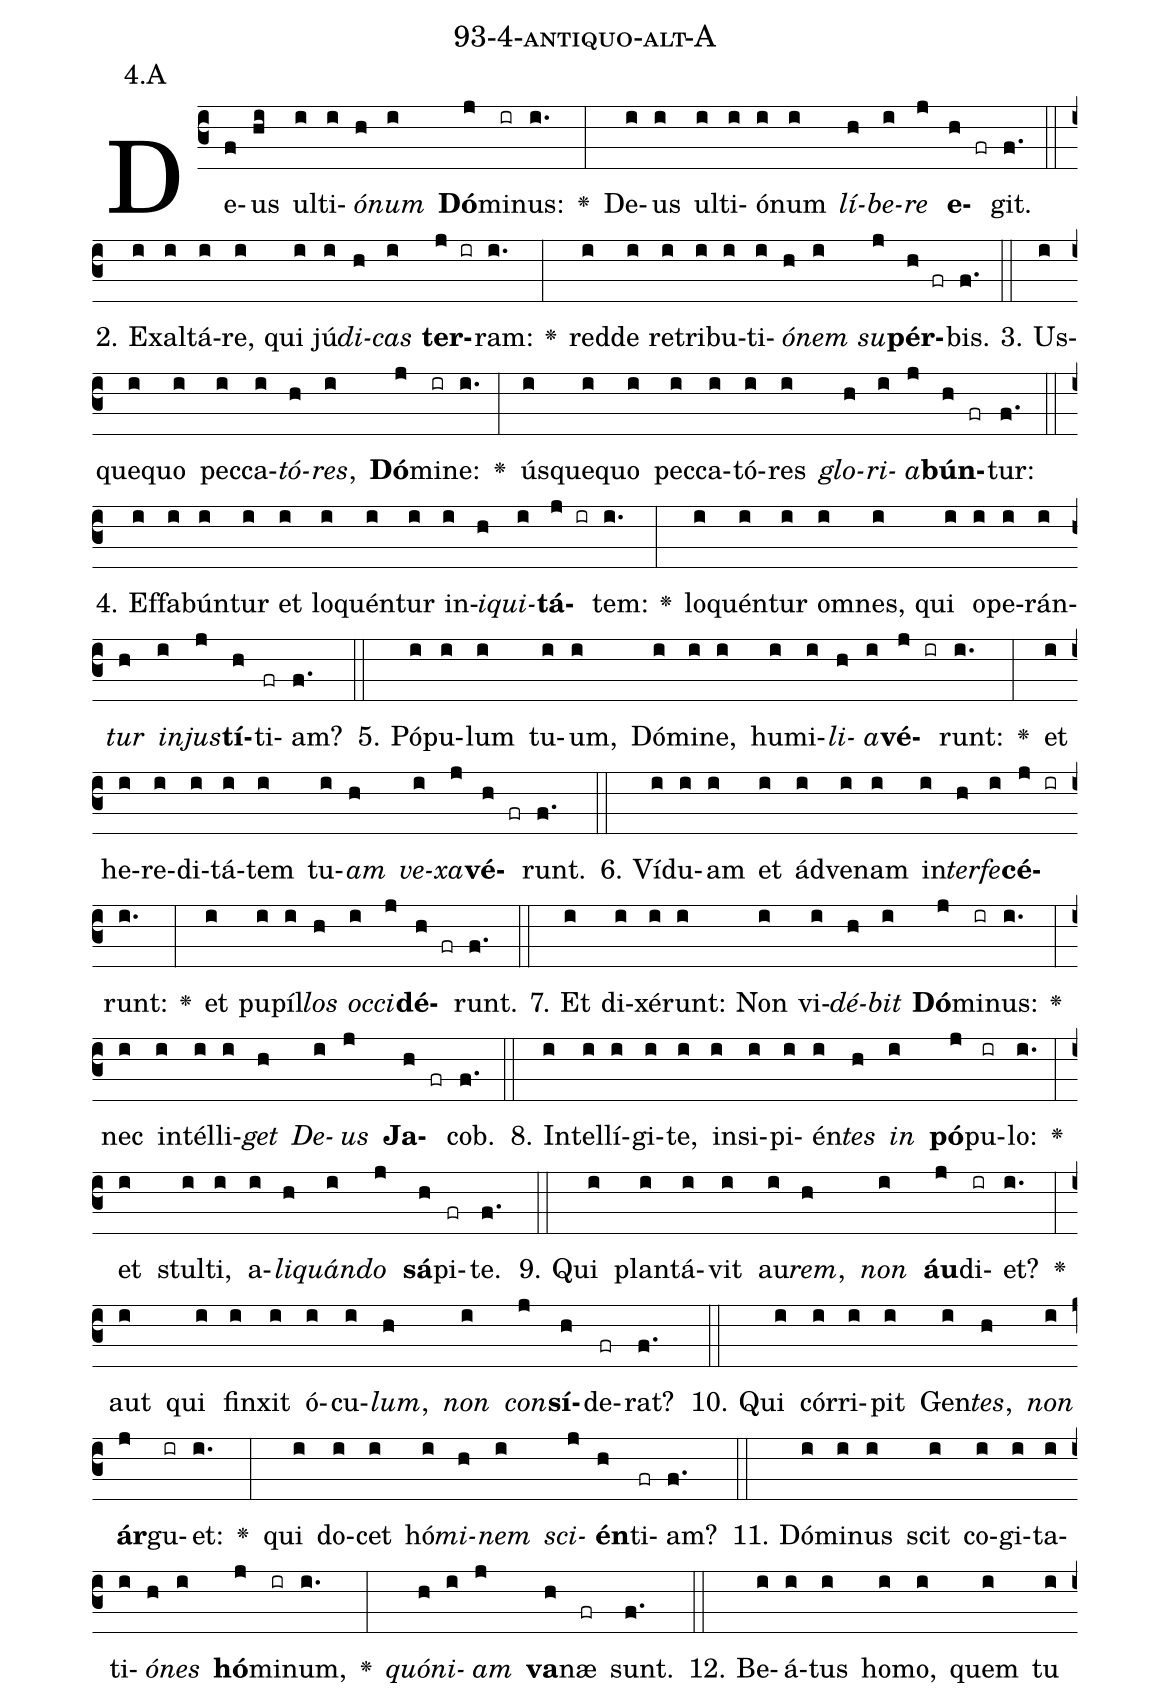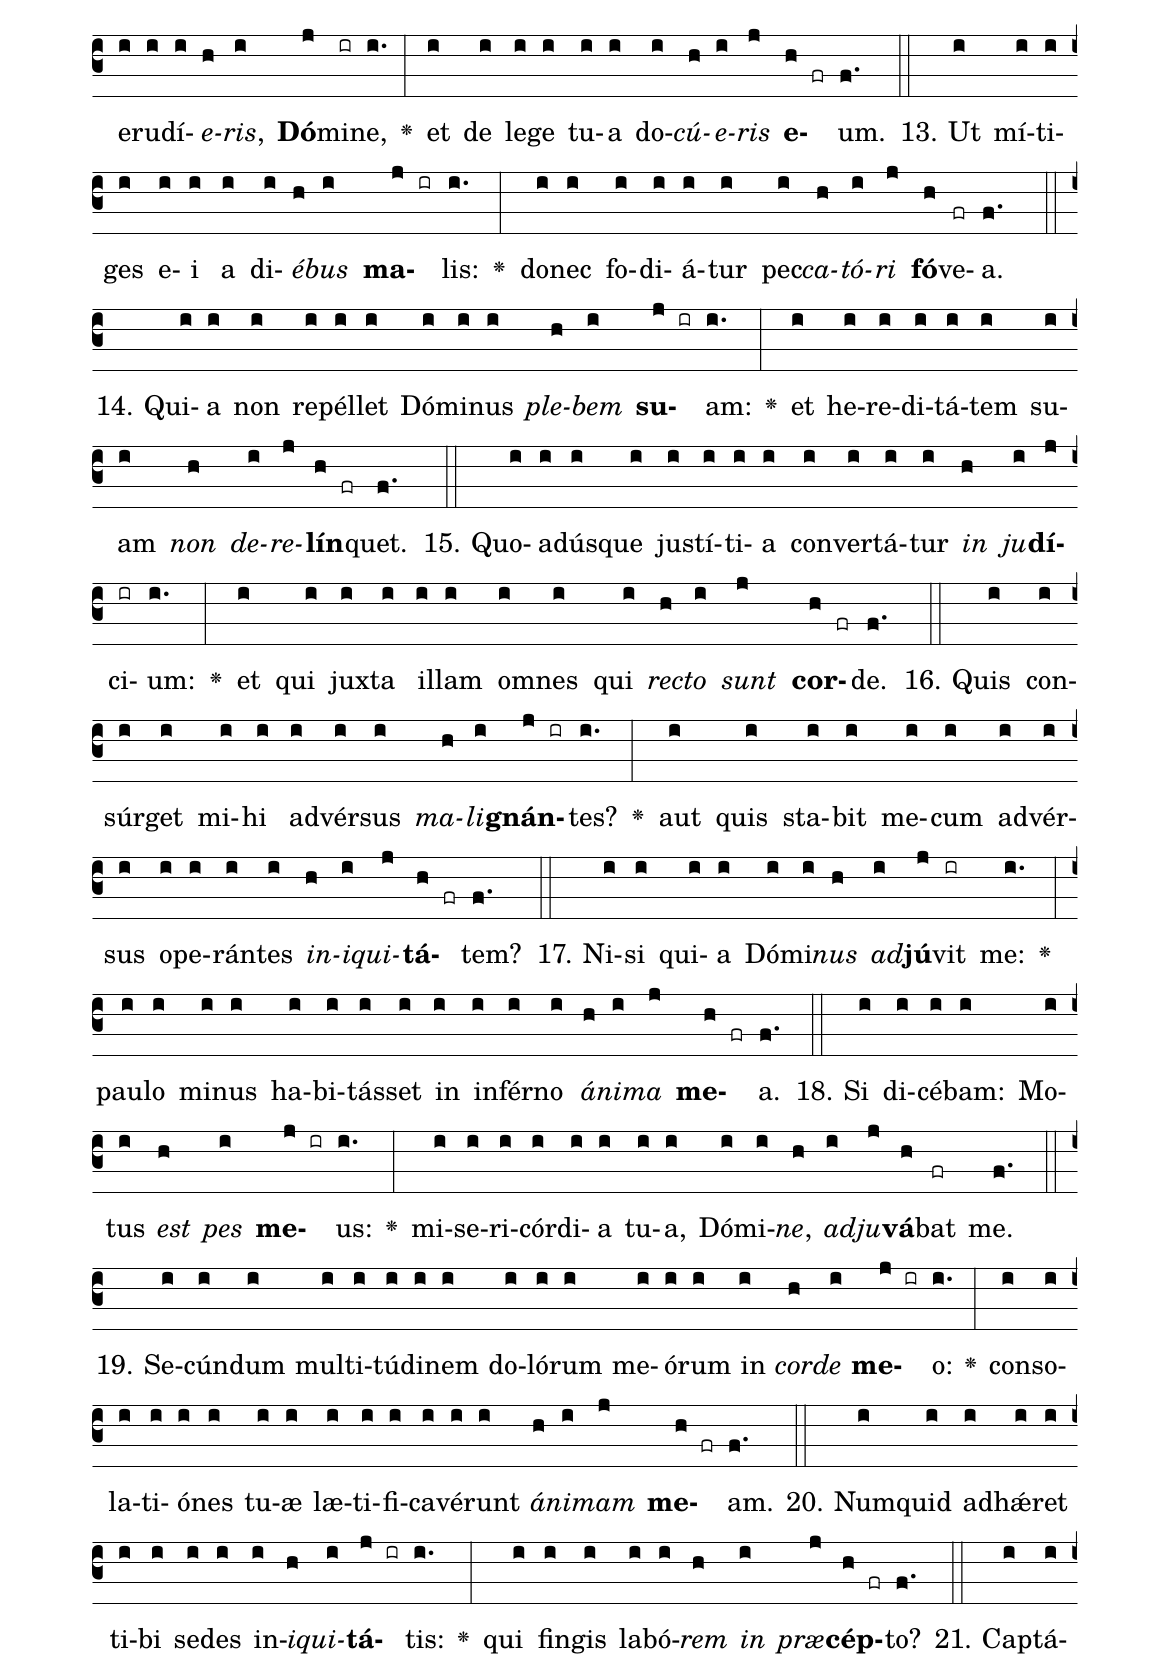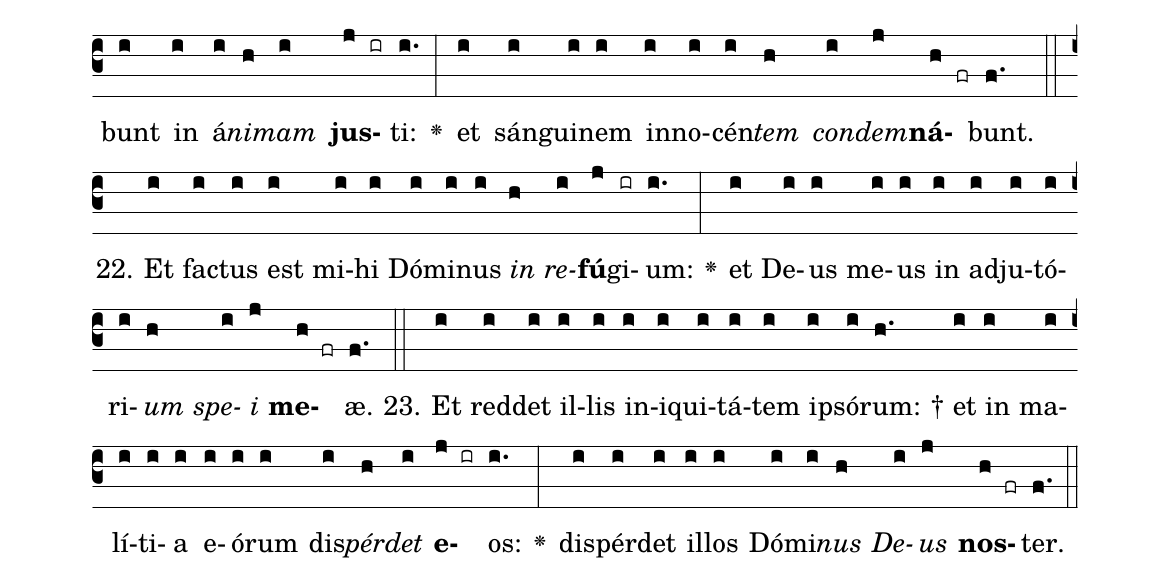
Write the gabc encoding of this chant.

name: 93-4-antiquo-alt-A;
annotation: 4.A;
%%
(c3)De(f)us(hi) ul(i)ti(i)<i>ó</i>(h)<i>num</i>(i) <b>Dó</b>(j)mi(ir)nus:(i.) <v>\greheightstar</v>(:) De(i)us(i) ul(i)ti(i)ó(i)num(i) <i>lí</i>(h)<i>be</i>(i)<i>re</i>(j) <b>e</b>(h fr)git.(f.) (::)
2. Ex(i)al(i)tá(i)re,(i) qui(i) jú(i)<i>di</i>(h)<i>cas</i>(i) <b>ter</b>(j ir)ram:(i.) <v>\greheightstar</v>(:) red(i)de(i) re(i)tri(i)bu(i)ti(i)<i>ó</i>(h)<i>nem</i>(i) <i>su</i>(j)<b>pér</b>(h fr)bis.(f.) (::)
3. Us(i)que(i)quo(i) pec(i)ca(i)<i>tó</i>(h)<i>res</i>,(i) <b>Dó</b>(j)mi(ir)ne:(i.) <v>\greheightstar</v>(:) ús(i)que(i)quo(i) pec(i)ca(i)tó(i)res(i) <i>glo</i>(h)<i>ri</i>(i)<i>a</i>(j)<b>bún</b>(h fr)tur:(f.) (::)
4. Ef(i)fa(i)bún(i)tur(i) et(i) lo(i)quén(i)tur(i) in(i)<i>i</i>(h)<i>qui</i>(i)<b>tá</b>(j ir)tem:(i.) <v>\greheightstar</v>(:) lo(i)quén(i)tur(i) om(i)nes,(i) qui(i) o(i)pe(i)rán(i)<i>tur</i>(h) <i>in</i>(i)<i>jus</i>(j)<b>tí</b>(h)ti(fr)am?(f.) (::)
5. Pó(i)pu(i)lum(i) tu(i)um,(i) Dó(i)mi(i)ne,(i) hu(i)mi(i)<i>li</i>(h)<i>a</i>(i)<b>vé</b>(j ir)runt:(i.) <v>\greheightstar</v>(:) et(i) he(i)re(i)di(i)tá(i)tem(i) tu(i)<i>am</i>(h) <i>ve</i>(i)<i>xa</i>(j)<b>vé</b>(h fr)runt.(f.) (::)
6. Ví(i)du(i)am(i) et(i) ád(i)ve(i)nam(i) in(i)<i>ter</i>(h)<i>fe</i>(i)<b>cé</b>(j ir)runt:(i.) <v>\greheightstar</v>(:) et(i) pu(i)píl(i)<i>los</i>(h) <i>oc</i>(i)<i>ci</i>(j)<b>dé</b>(h fr)runt.(f.) (::)
7. Et(i) di(i)xé(i)runt:(i) Non(i) vi(i)<i>dé</i>(h)<i>bit</i>(i) <b>Dó</b>(j)mi(ir)nus:(i.) <v>\greheightstar</v>(:) nec(i) in(i)tél(i)li(i)<i>get</i>(h) <i>De</i>(i)<i>us</i>(j) <b>Ja</b>(h fr)cob.(f.) (::)
8. In(i)tel(i)lí(i)gi(i)te,(i) in(i)si(i)pi(i)én(i)<i>tes</i>(h) <i>in</i>(i) <b>pó</b>(j)pu(ir)lo:(i.) <v>\greheightstar</v>(:) et(i) stul(i)ti,(i) a(i)<i>li</i>(h)<i>quán</i>(i)<i>do</i>(j) <b>sá</b>(h)pi(fr)te.(f.) (::)
9. Qui(i) plan(i)tá(i)vit(i) au(i)<i>rem</i>,(h) <i>non</i>(i) <b>áu</b>(j)di(ir)et?(i.) <v>\greheightstar</v>(:) aut(i) qui(i) fin(i)xit(i) ó(i)cu(i)<i>lum</i>,(h) <i>non</i>(i) <i>con</i>(j)<b>sí</b>(h)de(fr)rat?(f.) (::)
10. Qui(i) cór(i)ri(i)pit(i) Gen(i)<i>tes</i>,(h) <i>non</i>(i) <b>ár</b>(j)gu(ir)et:(i.) <v>\greheightstar</v>(:) qui(i) do(i)cet(i) hó(i)<i>mi</i>(h)<i>nem</i>(i) <i>sci</i>(j)<b>én</b>(h)ti(fr)am?(f.) (::)
11. Dó(i)mi(i)nus(i) scit(i) co(i)gi(i)ta(i)ti(i)<i>ó</i>(h)<i>nes</i>(i) <b>hó</b>(j)mi(ir)num,(i.) <v>\greheightstar</v>(:) <i>quón</i>(h)<i>i</i>(i)<i>am</i>(j) <b>va</b>(h)næ(fr) sunt.(f.) (::)
12. Be(i)á(i)tus(i) ho(i)mo,(i) quem(i) tu(i) e(i)ru(i)dí(i)<i>e</i>(h)<i>ris</i>,(i) <b>Dó</b>(j)mi(ir)ne,(i.) <v>\greheightstar</v>(:) et(i) de(i) le(i)ge(i) tu(i)a(i) do(i)<i>cú</i>(h)<i>e</i>(i)<i>ris</i>(j) <b>e</b>(h fr)um.(f.) (::)
13. Ut(i) mí(i)ti(i)ges(i) e(i)i(i) a(i) di(i)<i>é</i>(h)<i>bus</i>(i) <b>ma</b>(j ir)lis:(i.) <v>\greheightstar</v>(:) do(i)nec(i) fo(i)di(i)á(i)tur(i) pec(i)<i>ca</i>(h)<i>tó</i>(i)<i>ri</i>(j) <b>fó</b>(h)ve(fr)a.(f.) (::)
14. Qui(i)a(i) non(i) re(i)pél(i)let(i) Dó(i)mi(i)nus(i) <i>ple</i>(h)<i>bem</i>(i) <b>su</b>(j ir)am:(i.) <v>\greheightstar</v>(:) et(i) he(i)re(i)di(i)tá(i)tem(i) su(i)am(i) <i>non</i>(h) <i>de</i>(i)<i>re</i>(j)<b>lín</b>(h fr)quet.(f.) (::)
15. Quo(i)ad(i)ús(i)que(i) jus(i)tí(i)ti(i)a(i) con(i)ver(i)tá(i)tur(i) <i>in</i>(h) <i>ju</i>(i)<b>dí</b>(j)ci(ir)um:(i.) <v>\greheightstar</v>(:) et(i) qui(i) jux(i)ta(i) il(i)lam(i) om(i)nes(i) qui(i) <i>rec</i>(h)<i>to</i>(i) <i>sunt</i>(j) <b>cor</b>(h fr)de.(f.) (::)
16. Quis(i) con(i)súr(i)get(i) mi(i)hi(i) ad(i)vér(i)sus(i) <i>ma</i>(h)<i>li</i>(i)<b>gnán</b>(j ir)tes?(i.) <v>\greheightstar</v>(:) aut(i) quis(i) sta(i)bit(i) me(i)cum(i) ad(i)vér(i)sus(i) o(i)pe(i)rán(i)tes(i) <i>in</i>(h)<i>i</i>(i)<i>qui</i>(j)<b>tá</b>(h fr)tem?(f.) (::)
17. Ni(i)si(i) qui(i)a(i) Dó(i)mi(i)<i>nus</i>(h) <i>ad</i>(i)<b>jú</b>(j)vit(ir) me:(i.) <v>\greheightstar</v>(:) pau(i)lo(i) mi(i)nus(i) ha(i)bi(i)tás(i)set(i) in(i) in(i)fér(i)no(i) <i>á</i>(h)<i>ni</i>(i)<i>ma</i>(j) <b>me</b>(h fr)a.(f.) (::)
18. Si(i) di(i)cé(i)bam:(i) Mo(i)tus(i) <i>est</i>(h) <i>pes</i>(i) <b>me</b>(j ir)us:(i.) <v>\greheightstar</v>(:) mi(i)se(i)ri(i)cór(i)di(i)a(i) tu(i)a,(i) Dó(i)mi(i)<i>ne</i>,(h) <i>ad</i>(i)<i>ju</i>(j)<b>vá</b>(h)bat(fr) me.(f.) (::)
19. Se(i)cún(i)dum(i) mul(i)ti(i)tú(i)di(i)nem(i) do(i)ló(i)rum(i) me(i)ó(i)rum(i) in(i) <i>cor</i>(h)<i>de</i>(i) <b>me</b>(j ir)o:(i.) <v>\greheightstar</v>(:) con(i)so(i)la(i)ti(i)ó(i)nes(i) tu(i)æ(i) læ(i)ti(i)fi(i)ca(i)vé(i)runt(i) <i>á</i>(h)<i>ni</i>(i)<i>mam</i>(j) <b>me</b>(h fr)am.(f.) (::)
20. Num(i)quid(i) ad(i)hǽ(i)ret(i) ti(i)bi(i) se(i)des(i) in(i)<i>i</i>(h)<i>qui</i>(i)<b>tá</b>(j ir)tis:(i.) <v>\greheightstar</v>(:) qui(i) fin(i)gis(i) la(i)bó(i)<i>rem</i>(h) <i>in</i>(i) <i>præ</i>(j)<b>cép</b>(h fr)to?(f.) (::)
21. Cap(i)tá(i)bunt(i) in(i) á(i)<i>ni</i>(h)<i>mam</i>(i) <b>jus</b>(j ir)ti:(i.) <v>\greheightstar</v>(:) et(i) sán(i)gui(i)nem(i) in(i)no(i)cén(i)<i>tem</i>(h) <i>con</i>(i)<i>dem</i>(j)<b>ná</b>(h fr)bunt.(f.) (::)
22. Et(i) fac(i)tus(i) est(i) mi(i)hi(i) Dó(i)mi(i)nus(i) <i>in</i>(h) <i>re</i>(i)<b>fú</b>(j)gi(ir)um:(i.) <v>\greheightstar</v>(:) et(i) De(i)us(i) me(i)us(i) in(i) ad(i)ju(i)tó(i)ri(i)<i>um</i>(h) <i>spe</i>(i)<i>i</i>(j) <b>me</b>(h fr)æ.(f.) (::)
23. Et(i) red(i)det(i) il(i)lis(i) in(i)i(i)qui(i)tá(i)tem(i) ip(i)só(i)rum: †(h.) et(i) in(i) ma(i)lí(i)ti(i)a(i) e(i)ó(i)rum(i) dis(i)<i>pér</i>(h)<i>det</i>(i) <b>e</b>(j ir)os:(i.) <v>\greheightstar</v>(:) dis(i)pér(i)det(i) il(i)los(i) Dó(i)mi(i)<i>nus</i>(h) <i>De</i>(i)<i>us</i>(j) <b>nos</b>(h fr)ter.(f.) (::)
